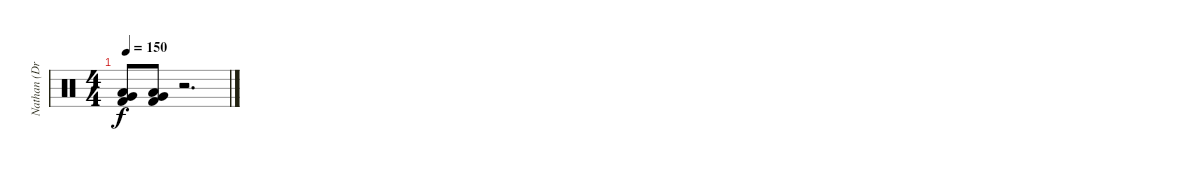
\track ("Nathan (Drums)" "Nathan (Dr") {instrument percussion}
\staff {score}
\articulation defaults
\ts (4 4)
\tempo 150
\clef neutral
\ks c
("Very Low Tom (hit)" "Low Tom (hit)" "Kick (hit) 2").8{dy f} ("Very Low Tom (hit)" "Low Tom (hit)" "Kick (hit) 2").8 r.2{d}
